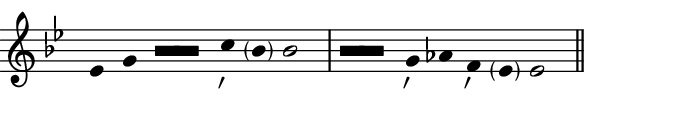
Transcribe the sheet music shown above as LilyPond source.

\include "norms.ly"

\score {
  \new Staff \relative g'  {
        \cadenzaOn
        \stemOff 
        \tallParens
        \key g \minor
        ees4 g \longbar -1 c_\markup{ \tick } \parenthesize bes bes2 \bar "|" 
        \longbar -1 g4_\markup { \tick } aes f_\markup { \tick } \parenthesize ees ees2 \bar "||"
  }
}
